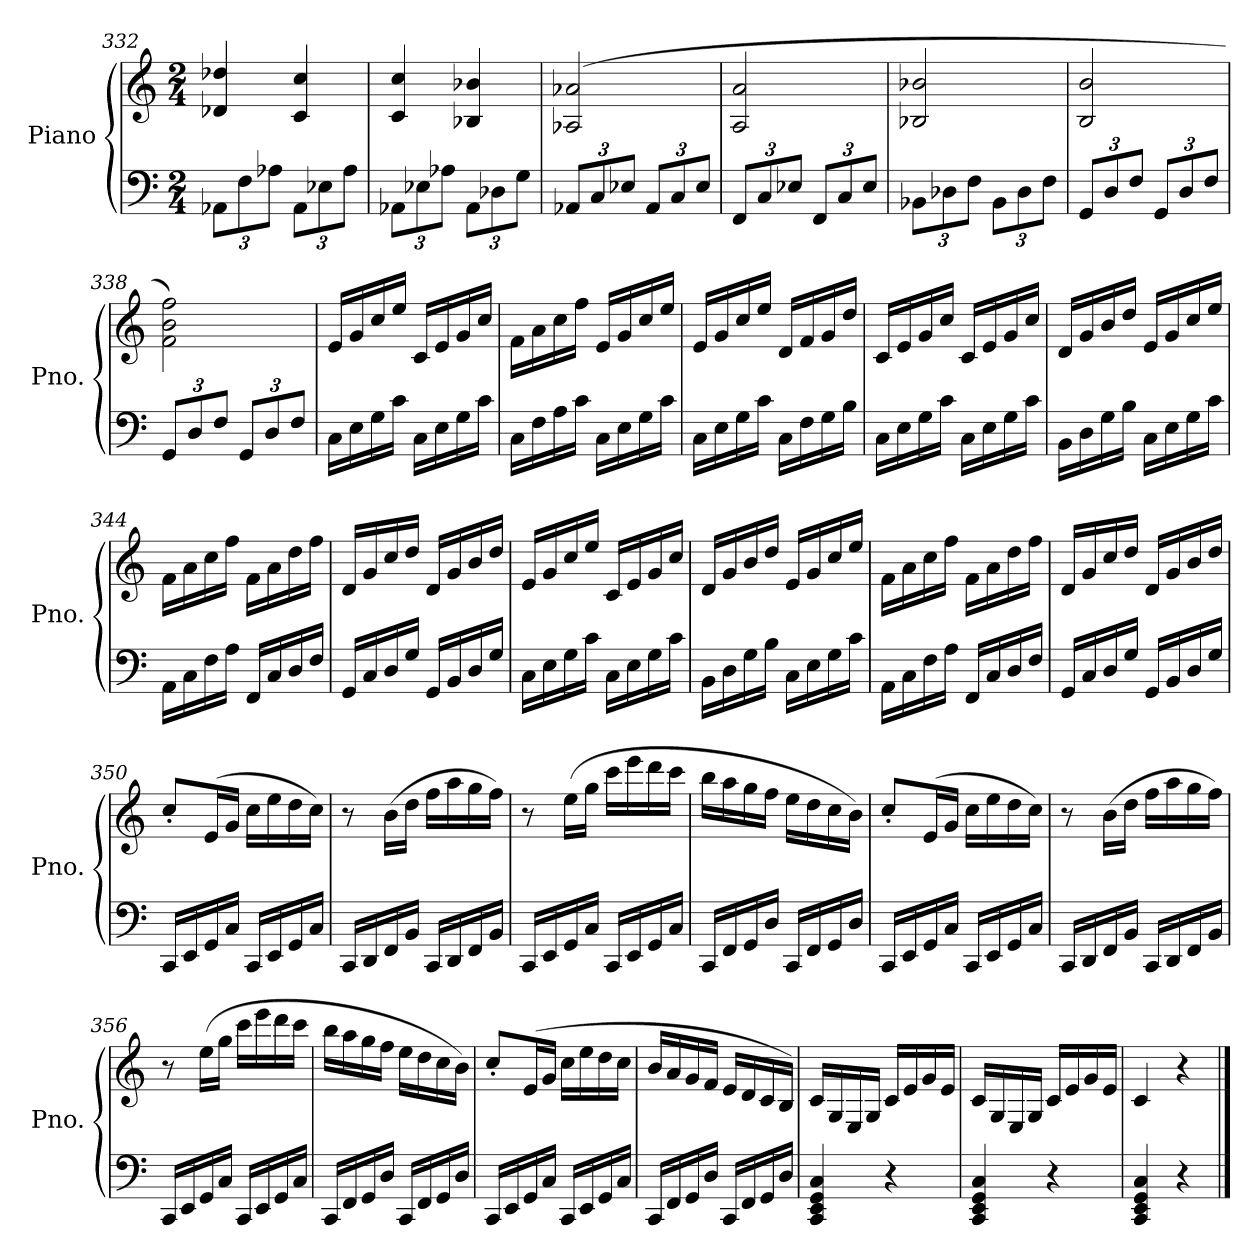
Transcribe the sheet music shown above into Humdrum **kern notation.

**kern	**kern
*part1	*part1
*staff2	*staff1
*I"Piano	*
*I'Pno.	*
*clefF4	*clefG2
*k[]	*k[]
*M2/4	*M2/4
*Xbrackettup	*
=332	=332
12AA-X\L	4d-X/ 4dd-X/
12F\	.
12A-X\J	.
12AA-\L	4c/ 4cc/
12E-X\	.
12A-\J	.
=333	=333
12AA-X\L	4c/ 4cc/
12E-X\	.
12A-X\J	.
12AA-\L	4B-X/ 4b-X/
12D-X\	.
12G\J	.
=334	=334
12AA-X/L	(>2A-X/ 2a-X/
12C/	.
12E-X/J	.
12AA-/L	.
12C/	.
12E-/J	.
=335	=335
12FF/L	2A/ 2a/
12C/	.
12E-X/J	.
12FF/L	.
12C/	.
12E-/J	.
=336	=336
12BB-X\L	2B-X/ 2b-X/
12D-X\	.
12F\J	.
12BB-\L	.
12D-\	.
12F\J	.
!!LO:LB:g=z
=337	=337
12GG/L	2B/ 2b/
12D/	.
12F/J	.
12GG/L	.
12D/	.
12F/J	.
=338	=338
12GG/L	2f\ 2b\ 2ff\)
12D/	.
12F/J	.
12GG/L	.
12D/	.
12F/J	.
=339	=339
16C\LL	16e/LL
16E\	16g/
16G\	16cc/
16c\JJ	16ee/JJ
16C\LL	16c/LL
16E\	16e/
16G\	16g/
16c\JJ	16cc/JJ
=340	=340
16C\LL	16f\LL
16F\	16a\
16A\	16cc\
16c\JJ	16ff\JJ
16C\LL	16e/LL
16E\	16g/
16G\	16cc/
16c\JJ	16ee/JJ
=341	=341
16C\LL	16e/LL
16E\	16g/
16G\	16cc/
16c\JJ	16ee/JJ
16C\LL	16d/LL
16F\	16f/
16G\	16g/
16B\JJ	16dd/JJ
=342	=342
16C\LL	16c/LL
16E\	16e/
16G\	16g/
16c\JJ	16cc/JJ
16C\LL	16c/LL
16E\	16e/
16G\	16g/
16c\JJ	16cc/JJ
!!LO:LB:g=z
=343	=343
16BB\LL	16d/LL
16D\	16g/
16G\	16b/
16B\JJ	16dd/JJ
16C\LL	16e/LL
16E\	16g/
16G\	16cc/
16c\JJ	16ee/JJ
=344	=344
16AA\LL	16f\LL
16C\	16a\
16F\	16cc\
16A\JJ	16ff\JJ
16FF/LL	16f\LL
16C/	16a\
16D/	16dd\
16F/JJ	16ff\JJ
=345	=345
16GG/LL	16d/LL
16C/	16g/
16D/	16cc/
16G/JJ	16dd/JJ
16GG/LL	16d/LL
16BB/	16g/
16D/	16b/
16G/JJ	16dd/JJ
=346	=346
16C\LL	16e/LL
16E\	16g/
16G\	16cc/
16c\JJ	16ee/JJ
16C\LL	16c/LL
16E\	16e/
16G\	16g/
16c\JJ	16cc/JJ
=347	=347
16BB\LL	16d/LL
16D\	16g/
16G\	16b/
16B\JJ	16dd/JJ
16C\LL	16e/LL
16E\	16g/
16G\	16cc/
16c\JJ	16ee/JJ
=348	=348
16AA\LL	16f\LL
16C\	16a\
16F\	16cc\
16A\JJ	16ff\JJ
16FF/LL	16f\LL
16C/	16a\
16D/	16dd\
16F/JJ	16ff\JJ
!!LO:PB:g=z
=349	=349
16GG/LL	16d/LL
16C/	16g/
16D/	16cc/
16G/JJ	16dd/JJ
16GG/LL	16d/LL
16BB/	16g/
16D/	16b/
16G/JJ	16dd/JJ
=350	=350
16CC/LL	8cc'/L
16EE/	.
16GG/	(>16e/L
16C/JJ	16g/JJ
16CC/LL	16cc\LL
16EE/	16ee\
16GG/	16dd\
16C/JJ	16cc\JJ)
=351	=351
16CC/LL	8r
16DD/	.
16FF/	(>16b\LL
16BB/JJ	16dd\JJ
16CC/LL	16ff\LL
16DD/	16aa\
16FF/	16gg\
16BB/JJ	16ff\JJ)
=352	=352
16CC/LL	8r
16EE/	.
16GG/	(>16ee\LL
16C/JJ	16gg\JJ
16CC/LL	16ccc\LL
16EE/	16eee\
16GG/	16ddd\
16C/JJ	16ccc\JJ
=353	=353
16CC/LL	16bb\LL
16FF/	16aa\
16GG/	16gg\
16D/JJ	16ff\JJ
16CC/LL	16ee\LL
16FF/	16dd\
16GG/	16cc\
16D/JJ	16b\JJ)
!!LO:LB:g=z
=354	=354
16CC/LL	8cc'/L
16EE/	.
16GG/	(>16e/L
16C/JJ	16g/JJ
16CC/LL	16cc\LL
16EE/	16ee\
16GG/	16dd\
16C/JJ	16cc\JJ)
=355	=355
16CC/LL	8r
16DD/	.
16FF/	(>16b\LL
16BB/JJ	16dd\JJ
16CC/LL	16ff\LL
16DD/	16aa\
16FF/	16gg\
16BB/JJ	16ff\JJ)
=356	=356
16CC/LL	8r
16EE/	.
16GG/	(>16ee\LL
16C/JJ	16gg\JJ
16CC/LL	16ccc\LL
16EE/	16eee\
16GG/	16ddd\
16C/JJ	16ccc\JJ
=357	=357
16CC/LL	16bb\LL
16FF/	16aa\
16GG/	16gg\
16D/JJ	16ff\JJ
16CC/LL	16ee\LL
16FF/	16dd\
16GG/	16cc\
16D/JJ	16b\JJ)
=358	=358
16CC/LL	8cc'/L
16EE/	.
16GG/	(>16e/L
16C/JJ	16g/JJ
16CC/LL	16cc\LL
16EE/	16ee\
16GG/	16dd\
16C/JJ	16cc\JJ
!!LO:LB:g=z
=359	=359
16CC/LL	16b/LL
16FF/	16a/
16GG/	16g/
16D/JJ	16f/JJ
16CC/LL	16e/LL
16FF/	16d/
16GG/	16c/
16D/JJ	16B/JJ)
=360	=360
4CC/ 4EE/ 4GG/ 4C/	16c/LL
.	16G/
.	16E/
.	16G/JJ
4r	16c/LL
.	16e/
.	16g/
.	16e/JJ
=361	=361
4CC/ 4EE/ 4GG/ 4C/	16c/LL
.	16G/
.	16E/
.	16G/JJ
4r	16c/LL
.	16e/
.	16g/
.	16e/JJ
=362	=362
4CC/ 4EE/ 4GG/ 4C/	4c/
4r	4r
==	==
*-	*-
